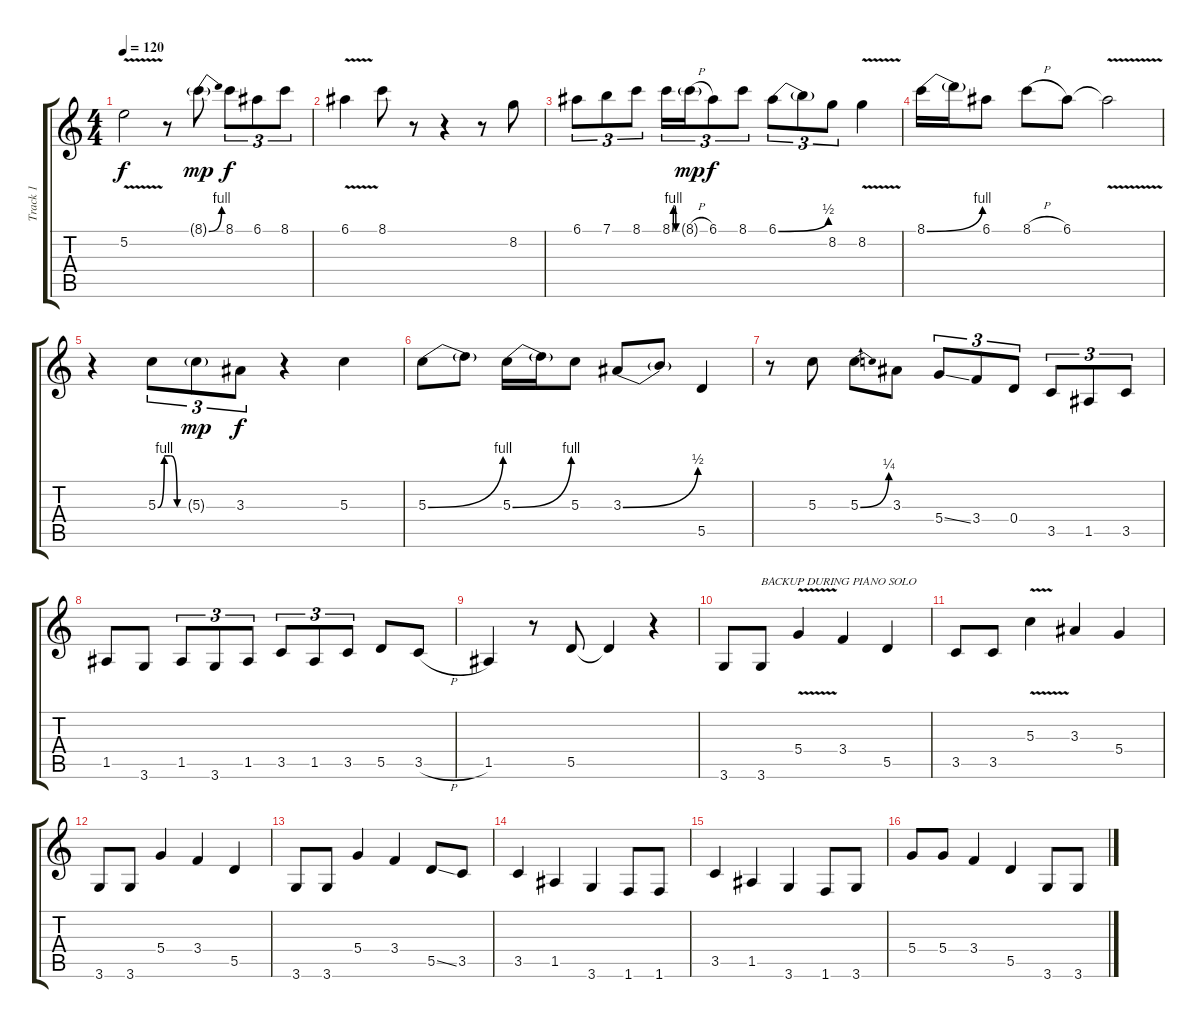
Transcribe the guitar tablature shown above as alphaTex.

\track ("Track 1" "Track 1") {instrument overdrivenguitar}
\staff {score tabs}
\tuning (E4 B3 G3 D3 A2 E2) {hide}
\ts (4 4)
\tempo 120
\clef g2
\ks c
5.2{v}.2{dy f} r.8 8.1{be (bend 0 0 60 4) g}.8{dy mp} 8.1.8{tu (3 2) dy f} 6.1.8{tu (3 2)} 8.1.8{tu (3 2)} |
6.1{v}.4 8.1.8 r.8 r.4 r.8 8.2.8 |
6.1.8{tu (3 2)} 7.1.8{tu (3 2)} 8.1.8{tu (3 2)} 8.1{be (custom 0 0 15 4 30 4 45 0 60 0)}.16{tu (3 2)} 8.1{h g}.16{tu (3 2) dy mp} 6.1.8{tu (3 2) dy f} 8.1.8{tu (3 2)} 6.1{be (bend 0 0 60 2)}.8{tu (3 2)} 6.1{t}.8{tu (3 2)} 8.2.8{tu (3 2)} 8.2{v}.4 |
8.1{be (bend 0 0 60 4)}.16 8.1{t}.16 6.1.8 8.1{h}.8 6.1.8 6.1{v t}.2 |
r.4 5.3{be (custom 0 0 15 4 30 4 45 0 60 0)}.8{tu (3 2)} 5.3{g}.8{tu (3 2) dy mp} 3.3.8{tu (3 2) dy f} r.4 5.3.4 |
5.3{be (bend 0 0 60 4)}.8 5.3{t}.8 5.3{be (bend 0 0 60 4)}.16 5.3{t}.16 5.3.8 3.3{be (bend 0 0 60 2)}.8 3.3{t}.8 5.5.4 |
r.8 5.3.8 5.3{be (bend 0 0 60 1)}.8 3.3.8 5.4{ss}.8{tu (3 2)} 3.4.8{tu (3 2)} 0.4.8{tu (3 2)} 3.5.8{tu (3 2)} 1.5.8{tu (3 2)} 3.5.8{tu (3 2)} |
1.5.8 3.6.8 1.5.8{tu (3 2)} 3.6.8{tu (3 2)} 1.5.8{tu (3 2)} 3.5.8{tu (3 2)} 1.5.8{tu (3 2)} 3.5.8{tu (3 2)} 5.5.8 3.5{h}.8 |
1.5.4 r.8 5.5.8 5.5{t}.4 r.4 |
3.6.8 3.6.8{txt "BACKUP DURING PIANO SOLO"} 5.4{v}.4 3.4.4 5.5.4 |
3.5.8 3.5.8 5.3{v}.4 3.3.4 5.4.4 |
3.6.8 3.6.8 5.4.4 3.4.4 5.5.4 |
3.6.8 3.6.8 5.4.4 3.4.4 5.5{ss}.8 3.5.8 |
3.5.4 1.5.4 3.6.4 1.6.8 1.6.8 |
3.5.4 1.5.4 3.6.4 1.6.8 3.6.8 |
5.4.8 5.4.8 3.4.4 5.5.4 3.6.8 3.6.8
